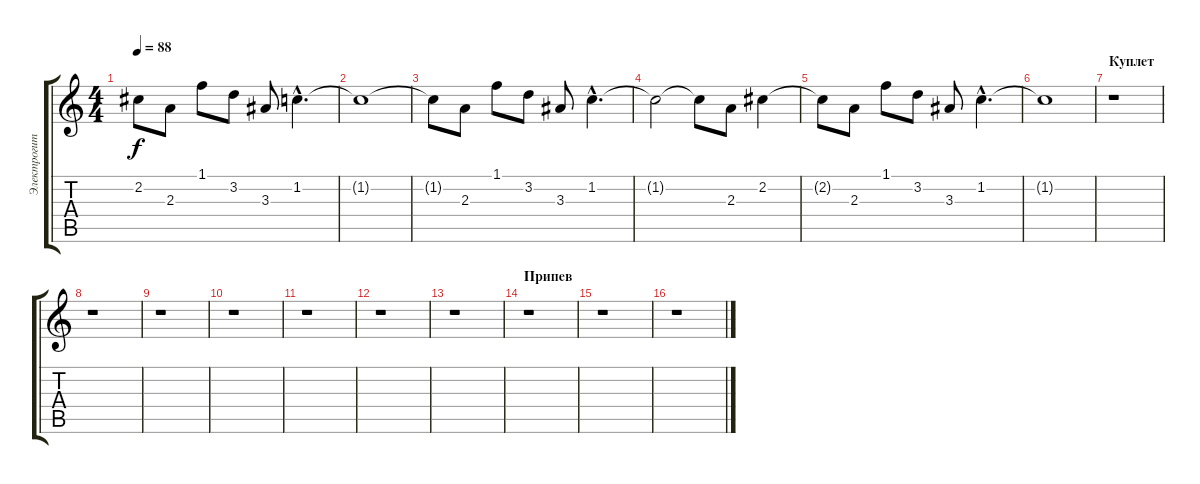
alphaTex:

\track ("Электрогитара" "Электрогит") {instrument electricguitarclean}
\staff {score tabs}
\tuning (E4 B3 G3 D3 A2 E2) {hide}
\ts (4 4)
\tempo 88
\clef g2
\ks c
2.2{t}.8{dy f} 2.3.8 1.1.8 3.2.8 3.3.8 1.2{hac}.4{d} |
1.2{t}.1 |
1.2{t}.8 2.3.8 1.1.8 3.2.8 3.3.8 1.2{hac}.4{d} |
1.2{t}.2 1.2{t}.8 2.3.8 2.2.4 |
2.2{t}.8 2.3.8 1.1.8 3.2.8 3.3.8 1.2{hac}.4{d} |
1.2{t}.1 |
\section ("" "Куплет")
r.1 |
r.1 |
r.1 |
r.1 |
r.1 |
r.1 |
r.1 |
\section ("" "Припев")
r.1 |
r.1 |
r.1
